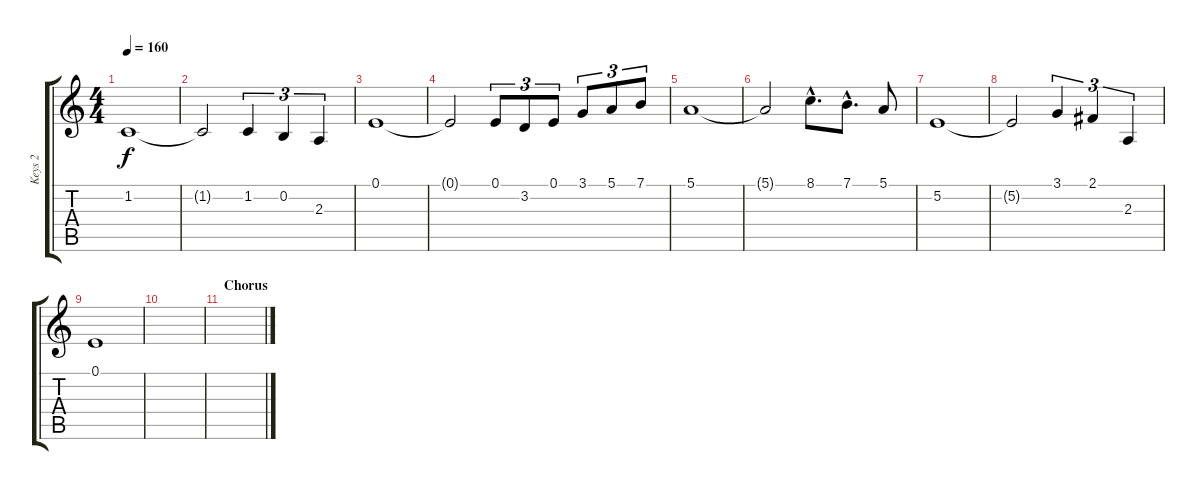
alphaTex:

\track ("Keys 2" "Keys 2") {instrument flute}
\staff {score tabs}
\tuning (E4 B3 G3 D3 A2 E2) {hide}
\ts (4 4)
\tempo 160
\clef g2
\ks c
1.2.1{dy f} |
1.2{t}.2 1.2.4{tu (3 2)} 0.2.4{tu (3 2)} 2.3.4{tu (3 2)} |
0.1.1 |
0.1{t}.2 0.1.8{tu (3 2)} 3.2.8{tu (3 2)} 0.1.8{tu (3 2)} 3.1.8{tu (3 2)} 5.1.8{tu (3 2)} 7.1.8{tu (3 2)} |
5.1.1 |
5.1{t}.2 8.1{hac}.8{d} 7.1{hac}.8{d} 5.1.8 |
5.2.1 |
5.2{t}.2 3.1.4{tu (3 2)} 2.1.4{tu (3 2)} 2.3.4{tu (3 2)} |
0.1.1 |
|
\section ("" "Chorus")
